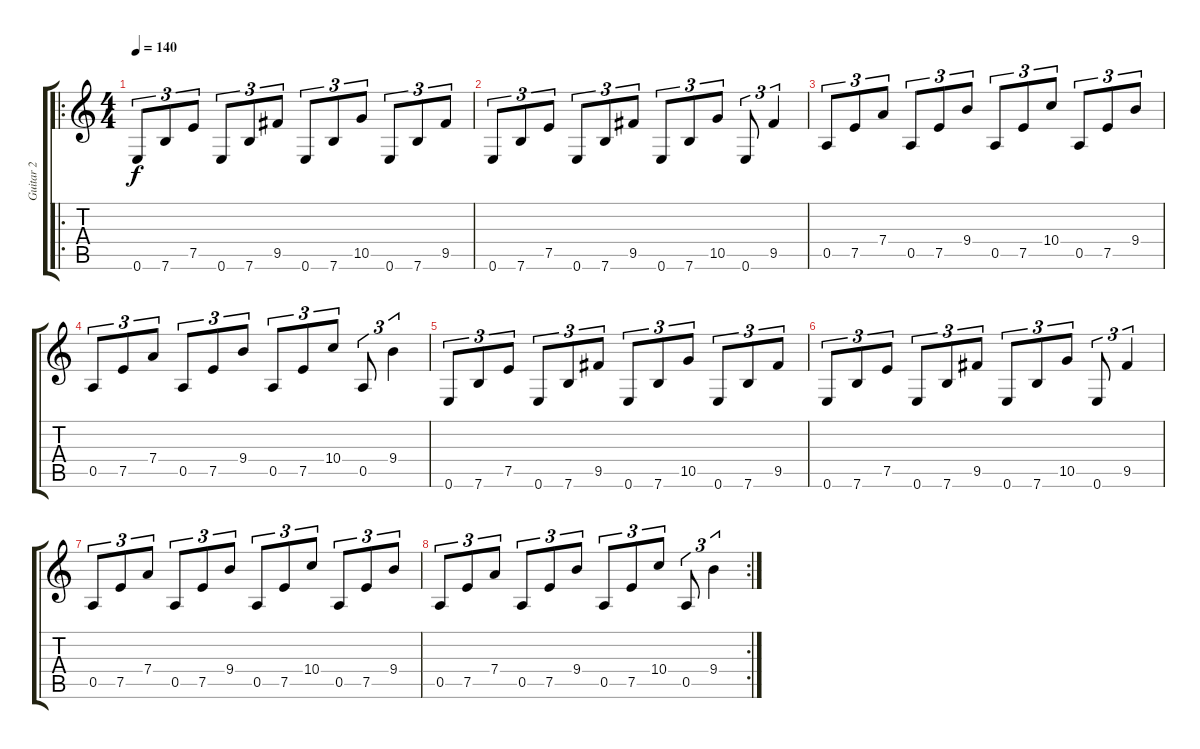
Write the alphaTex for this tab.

\track ("Guitar 2" "Guitar 2") {instrument distortionguitar}
\staff {score tabs}
\tuning (E4 B3 G3 D3 A2 E2) {hide}
\ro
\ts (4 4)
\tempo 140
\clef g2
\ks c
0.6.8{tu (3 2) dy f} 7.6.8{tu (3 2)} 7.5.8{tu (3 2)} 0.6.8{tu (3 2)} 7.6.8{tu (3 2)} 9.5.8{tu (3 2)} 0.6.8{tu (3 2)} 7.6.8{tu (3 2)} 10.5.8{tu (3 2)} 0.6.8{tu (3 2)} 7.6.8{tu (3 2)} 9.5.8{tu (3 2)} |
0.6.8{tu (3 2)} 7.6.8{tu (3 2)} 7.5.8{tu (3 2)} 0.6.8{tu (3 2)} 7.6.8{tu (3 2)} 9.5.8{tu (3 2)} 0.6.8{tu (3 2)} 7.6.8{tu (3 2)} 10.5.8{tu (3 2)} 0.6.8{tu (3 2)} 9.5.4{tu (3 2)} |
0.5.8{tu (3 2)} 7.5.8{tu (3 2)} 7.4.8{tu (3 2)} 0.5.8{tu (3 2)} 7.5.8{tu (3 2)} 9.4.8{tu (3 2)} 0.5.8{tu (3 2)} 7.5.8{tu (3 2)} 10.4.8{tu (3 2)} 0.5.8{tu (3 2)} 7.5.8{tu (3 2)} 9.4.8{tu (3 2)} |
0.5.8{tu (3 2)} 7.5.8{tu (3 2)} 7.4.8{tu (3 2)} 0.5.8{tu (3 2)} 7.5.8{tu (3 2)} 9.4.8{tu (3 2)} 0.5.8{tu (3 2)} 7.5.8{tu (3 2)} 10.4.8{tu (3 2)} 0.5.8{tu (3 2)} 9.4.4{tu (3 2)} |
0.6.8{tu (3 2)} 7.6.8{tu (3 2)} 7.5.8{tu (3 2)} 0.6.8{tu (3 2)} 7.6.8{tu (3 2)} 9.5.8{tu (3 2)} 0.6.8{tu (3 2)} 7.6.8{tu (3 2)} 10.5.8{tu (3 2)} 0.6.8{tu (3 2)} 7.6.8{tu (3 2)} 9.5.8{tu (3 2)} |
0.6.8{tu (3 2)} 7.6.8{tu (3 2)} 7.5.8{tu (3 2)} 0.6.8{tu (3 2)} 7.6.8{tu (3 2)} 9.5.8{tu (3 2)} 0.6.8{tu (3 2)} 7.6.8{tu (3 2)} 10.5.8{tu (3 2)} 0.6.8{tu (3 2)} 9.5.4{tu (3 2)} |
0.5.8{tu (3 2)} 7.5.8{tu (3 2)} 7.4.8{tu (3 2)} 0.5.8{tu (3 2)} 7.5.8{tu (3 2)} 9.4.8{tu (3 2)} 0.5.8{tu (3 2)} 7.5.8{tu (3 2)} 10.4.8{tu (3 2)} 0.5.8{tu (3 2)} 7.5.8{tu (3 2)} 9.4.8{tu (3 2)} |
\rc 2
0.5.8{tu (3 2)} 7.5.8{tu (3 2)} 7.4.8{tu (3 2)} 0.5.8{tu (3 2)} 7.5.8{tu (3 2)} 9.4.8{tu (3 2)} 0.5.8{tu (3 2)} 7.5.8{tu (3 2)} 10.4.8{tu (3 2)} 0.5.8{tu (3 2)} 9.4.4{tu (3 2)}
